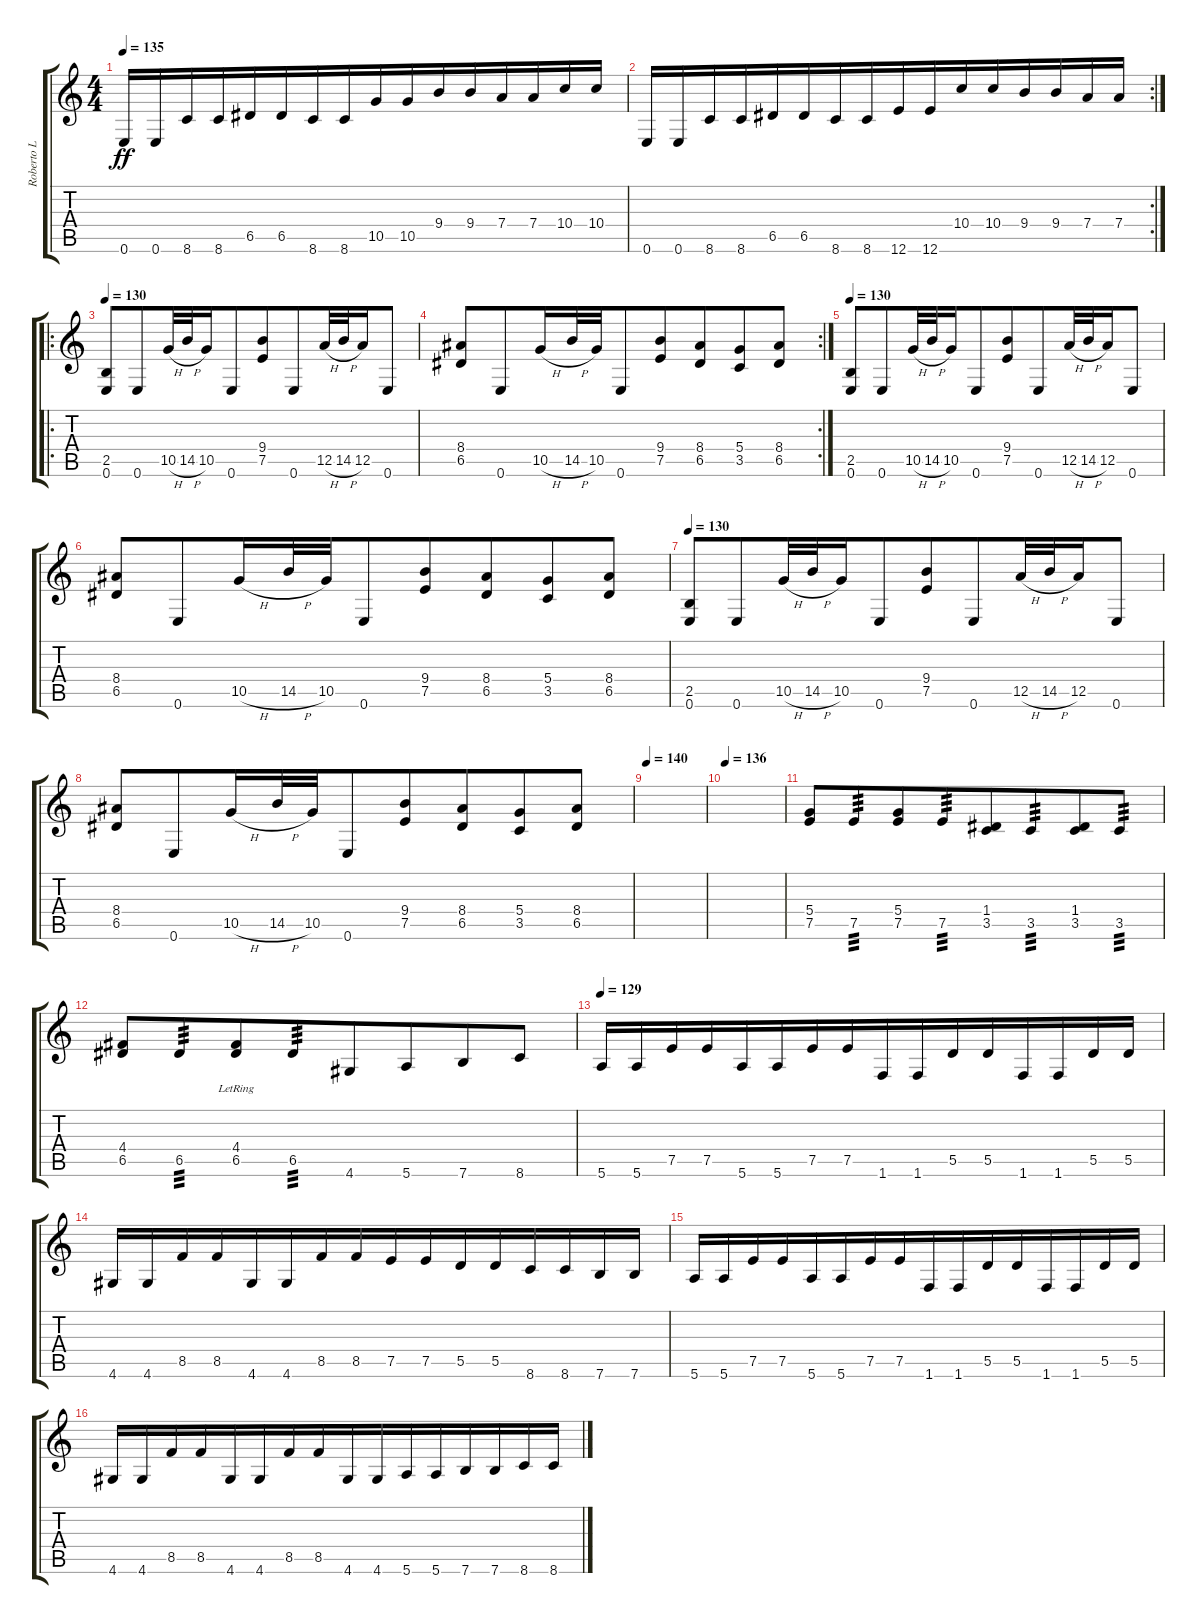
\track ("Roberto L" "Roberto L") {instrument overdrivenguitar}
\staff {score tabs}
\tuning (E4 B3 G3 D3 A2 E2) {hide}
\ts (4 4)
\tempo 135
\clef g2
\ks c
0.6.16{dy ff} 0.6.16 8.6.16 8.6.16{beam merge} 6.5.16 6.5.16 8.6.16 8.6.16{beam merge} 10.5.16 10.5.16 9.4.16 9.4.16{beam merge} 7.4.16 7.4.16 10.4.16 10.4.16 |
\rc 2
0.6.16 0.6.16 8.6.16 8.6.16{beam merge} 6.5.16 6.5.16 8.6.16 8.6.16{beam merge} 12.6.16 12.6.16 10.4.16 10.4.16{beam merge} 9.4.16 9.4.16 7.4.16 7.4.16 |
\ro
\tempo 130
(2.5 0.6).8 0.6.8{beam merge} 10.5{h}.32 14.5{h}.32 10.5.16 0.6.8{beam merge} (9.4 7.5).8 0.6.8{beam merge} 12.5{h}.32 14.5{h}.32 12.5.16 0.6.8 |
\rc 2
(8.4 6.5).8 0.6.8{beam merge} 10.5{h}.16 14.5{h}.32 10.5.32 0.6.8{beam merge} (9.4 7.5).8 (8.4 6.5).8{beam merge} (5.4 3.5).8 (8.4 6.5).8 |
\tempo 130
(2.5 0.6).8 0.6.8{beam merge} 10.5{h}.32 14.5{h}.32 10.5.16 0.6.8{beam merge} (9.4 7.5).8 0.6.8{beam merge} 12.5{h}.32 14.5{h}.32 12.5.16 0.6.8 |
(8.4 6.5).8 0.6.8{beam merge} 10.5{h}.16 14.5{h}.32 10.5.32 0.6.8{beam merge} (9.4 7.5).8 (8.4 6.5).8{beam merge} (5.4 3.5).8 (8.4 6.5).8 |
\tempo 130
(2.5 0.6).8 0.6.8{beam merge} 10.5{h}.32 14.5{h}.32 10.5.16 0.6.8{beam merge} (9.4 7.5).8 0.6.8{beam merge} 12.5{h}.32 14.5{h}.32 12.5.16 0.6.8 |
(8.4 6.5).8 0.6.8{beam merge} 10.5{h}.16 14.5{h}.32 10.5.32 0.6.8{beam merge} (9.4 7.5).8 (8.4 6.5).8{beam merge} (5.4 3.5).8 (8.4 6.5).8 |
\tempo 140
|
\tempo 136
|
(5.4 7.5).8 7.5.8{tp 3 beam merge} (5.4 7.5).8 7.5.8{tp 3 beam merge} (1.4 3.5).8 3.5.8{tp 3 beam merge} (1.4 3.5).8 3.5.8{tp 3} |
(4.4 6.5).8 6.5.8{tp 3 beam merge} (4.4{lr} 6.5{lr}).8 6.5.8{tp 3 beam merge} 4.6.8 5.6.8{beam merge} 7.6.8 8.6.8 |
\tempo 129
5.6.16 5.6.16 7.5.16 7.5.16{beam merge} 5.6.16 5.6.16 7.5.16 7.5.16{beam merge} 1.6.16 1.6.16 5.5.16 5.5.16{beam merge} 1.6.16 1.6.16 5.5.16 5.5.16 |
4.6.16 4.6.16 8.5.16 8.5.16{beam merge} 4.6.16 4.6.16 8.5.16 8.5.16{beam merge} 7.5.16 7.5.16 5.5.16 5.5.16{beam merge} 8.6.16 8.6.16 7.6.16 7.6.16 |
5.6.16 5.6.16 7.5.16 7.5.16{beam merge} 5.6.16 5.6.16 7.5.16 7.5.16{beam merge} 1.6.16 1.6.16 5.5.16 5.5.16{beam merge} 1.6.16 1.6.16 5.5.16 5.5.16 |
4.6.16 4.6.16 8.5.16 8.5.16{beam merge} 4.6.16 4.6.16 8.5.16 8.5.16{beam merge} 4.6.16 4.6.16 5.6.16 5.6.16{beam merge} 7.6.16 7.6.16 8.6.16 8.6.16
